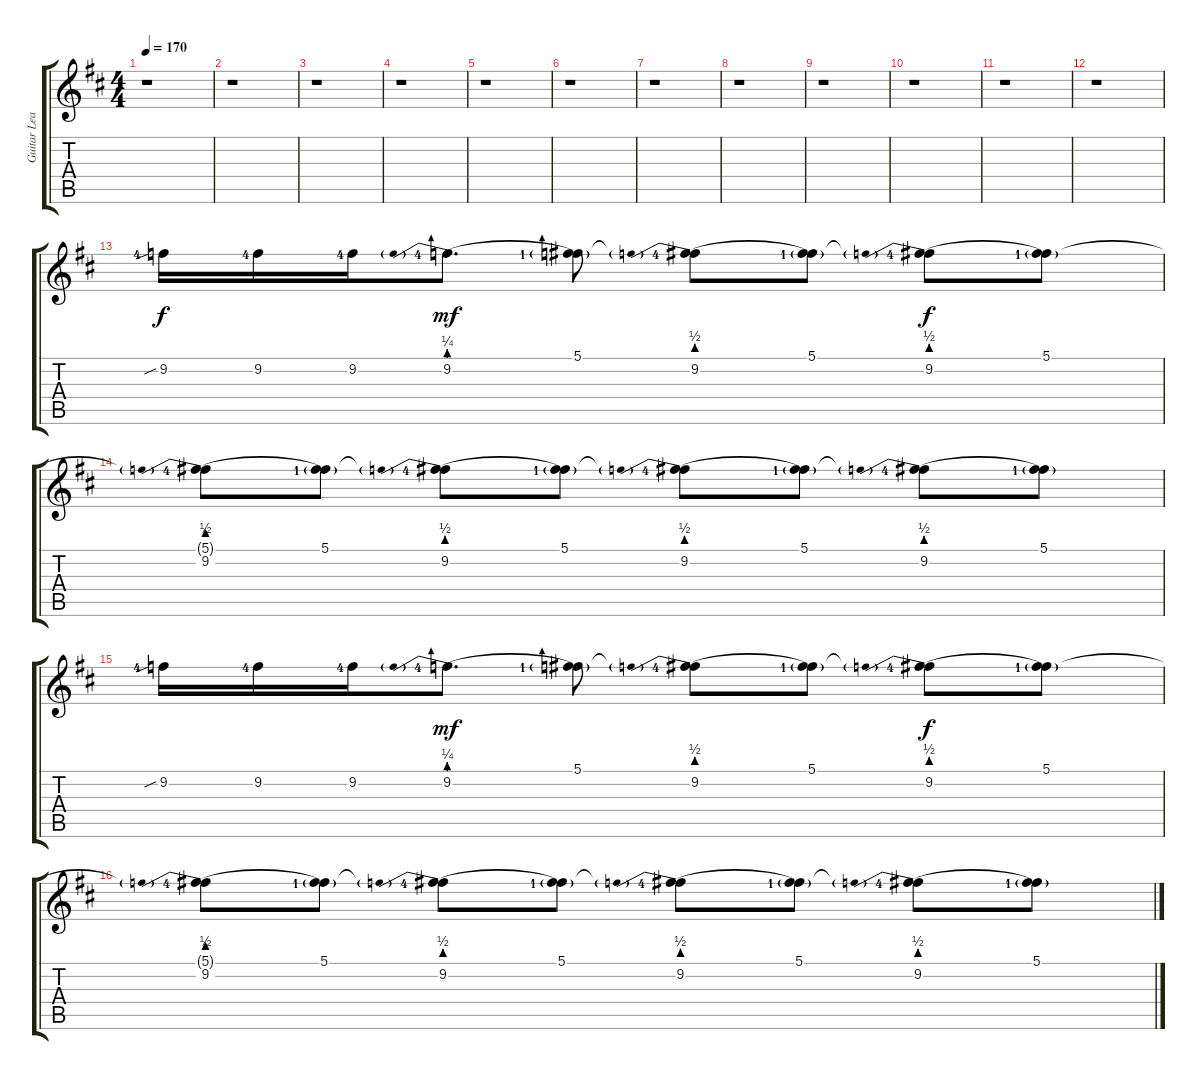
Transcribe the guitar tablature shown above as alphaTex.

\track ("Guitar Leads 1" "Guitar Lea") {instrument distortionguitar}
\staff {score tabs}
\tuning (Db4 Ab3 E3 B2 Gb2 B1) {hide}
\ts (4 4)
\tempo 170
\clef g2
\ks bminor
r.1{dy f} |
r.1 |
r.1 |
r.1 |
r.1 |
r.1 |
r.1 |
r.1 |
r.1 |
r.1 |
r.1 |
r.1 |
9.2{sib lf 5}.16 9.2{lf 5}.16 9.2{lf 5}.16 9.2{be (prebend 0 1 60 1) lf 5}.8{d dy mf} (5.1{lf 2} 9.2{t}).8 (5.1{t} 9.2{be (prebend 0 2 60 2) lf 5}).8 (5.1{lf 2} 9.2{t}).8 (5.1{t} 9.2{be (prebend 0 2 60 2) lf 5}).8{dy f} (5.1{lf 2} 9.2{t}).8 |
(5.1{t} 9.2{be (prebend 0 2 60 2) lf 5}).8 (5.1{lf 2} 9.2{t}).8 (5.1{t} 9.2{be (prebend 0 2 60 2) lf 5}).8 (5.1{lf 2} 9.2{t}).8 (5.1{t} 9.2{be (prebend 0 2 60 2) lf 5}).8 (5.1{lf 2} 9.2{t}).8 (5.1{t} 9.2{be (prebend 0 2 60 2) lf 5}).8 (5.1{lf 2} 9.2{t}).8 |
9.2{sib lf 5}.16 9.2{lf 5}.16 9.2{lf 5}.16 9.2{be (prebend 0 1 60 1) lf 5}.8{d dy mf} (5.1{lf 2} 9.2{t}).8 (5.1{t} 9.2{be (prebend 0 2 60 2) lf 5}).8 (5.1{lf 2} 9.2{t}).8 (5.1{t} 9.2{be (prebend 0 2 60 2) lf 5}).8{dy f} (5.1{lf 2} 9.2{t}).8 |
(5.1{t} 9.2{be (prebend 0 2 60 2) lf 5}).8 (5.1{lf 2} 9.2{t}).8 (5.1{t} 9.2{be (prebend 0 2 60 2) lf 5}).8 (5.1{lf 2} 9.2{t}).8 (5.1{t} 9.2{be (prebend 0 2 60 2) lf 5}).8 (5.1{lf 2} 9.2{t}).8 (5.1{t} 9.2{be (prebend 0 2 60 2) lf 5}).8 (5.1{lf 2} 9.2{t}).8
